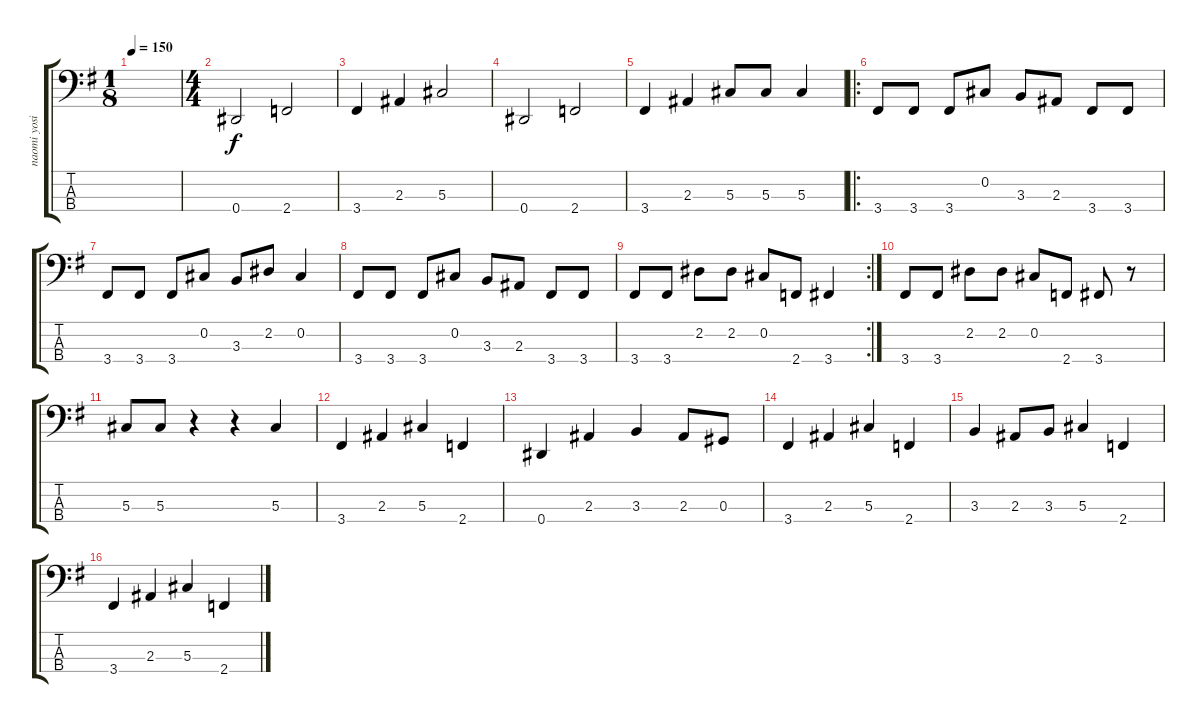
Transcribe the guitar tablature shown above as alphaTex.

\track ("naomi yosihumi - Bass" "naomi yosi") {instrument electricbasspick}
\staff {score tabs}
\tuning (Gb2 Db2 Ab1 Eb1) {hide}
\ts (1 8)
\tempo 150
\clef f4
\ks g
|
\ts (4 4)
0.4.2 2.4.2 |
3.4.4 2.3.4 5.3.2 |
0.4.2 2.4.2 |
3.4.4 2.3.4 5.3.8 5.3.8 5.3.4 |
\ro
3.4.8 3.4.8 3.4.8 0.2.8 3.3.8 2.3.8 3.4.8 3.4.8 |
3.4.8 3.4.8 3.4.8 0.2.8 3.3.8 2.2.8 0.2.4 |
3.4.8 3.4.8 3.4.8 0.2.8 3.3.8 2.3.8 3.4.8 3.4.8 |
\rc 2
3.4.8 3.4.8 2.2.8 2.2.8 0.2.8 2.4.8 3.4.4 |
3.4.8 3.4.8 2.2.8 2.2.8 0.2.8 2.4.8 3.4.8 r.8 |
5.3.8 5.3.8 r.4 r.4 5.3.4 |
3.4.4 2.3.4 5.3.4 2.4.4 |
0.4.4 2.3.4 3.3.4 2.3.8 0.3.8 |
3.4.4 2.3.4 5.3.4 2.4.4 |
3.3.4 2.3.8 3.3.8 5.3.4 2.4.4 |
3.4.4 2.3.4 5.3.4 2.4.4
